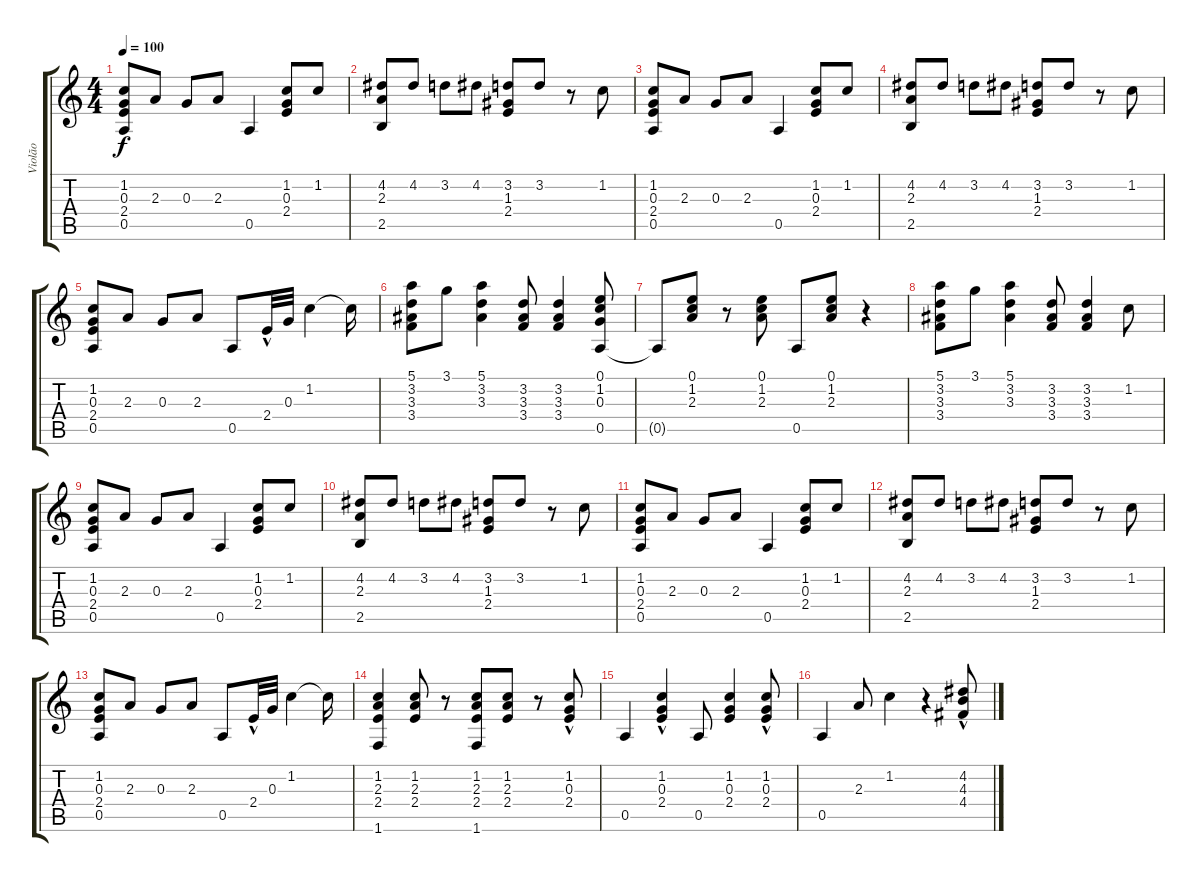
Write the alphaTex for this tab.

\track ("Violão" "Violão") {instrument acousticguitarnylon}
\staff {score tabs}
\tuning (E4 B3 G3 D3 A2 E2) {hide}
\ts (4 4)
\tempo 100
\clef g2
\ks c
(1.2 0.3 2.4 0.5).8{dy f instrument acousticguitarnylon} 2.3.8 0.3.8 2.3.8 0.5.4 (1.2 0.3 2.4).8 1.2.8 |
(4.2 2.3 2.5).8 4.2.8 3.2.8 4.2.8 (3.2 1.3 2.4).8 3.2.8 r.8 1.2.8 |
(1.2 0.3 2.4 0.5).8 2.3.8 0.3.8 2.3.8 0.5.4 (1.2 0.3 2.4).8 1.2.8 |
(4.2 2.3 2.5).8 4.2.8 3.2.8 4.2.8 (3.2 1.3 2.4).8 3.2.8 r.8 1.2.8 |
(1.2 0.3 2.4 0.5).8 2.3.8 0.3.8 2.3.8 0.5.8 2.4{hac}.32 0.3.32 1.2.4 1.2{t}.16 |
(5.1 3.2 3.3 3.4).8 3.1.8 (5.1 3.2 3.3).4 (3.2 3.3 3.4).8 (3.2 3.3 3.4).4 (0.1 1.2 0.3 0.5).8 |
0.5{t}.8 (0.1 1.2 2.3).8 r.8 (0.1 1.2 2.3).8 0.5.8 (0.1 1.2 2.3).8 r.4 |
(5.1 3.2 3.3 3.4).8 3.1.8 (5.1 3.2 3.3).4 (3.2 3.3 3.4).8 (3.2 3.3 3.4).4 1.2.8 |
(1.2 0.3 2.4 0.5).8 2.3.8 0.3.8 2.3.8 0.5.4 (1.2 0.3 2.4).8 1.2.8 |
(4.2 2.3 2.5).8 4.2.8 3.2.8 4.2.8 (3.2 1.3 2.4).8 3.2.8 r.8 1.2.8 |
(1.2 0.3 2.4 0.5).8 2.3.8 0.3.8 2.3.8 0.5.4 (1.2 0.3 2.4).8 1.2.8 |
(4.2 2.3 2.5).8 4.2.8 3.2.8 4.2.8 (3.2 1.3 2.4).8 3.2.8 r.8 1.2.8 |
(1.2 0.3 2.4 0.5).8 2.3.8 0.3.8 2.3.8 0.5.8 2.4{hac}.32 0.3.32 1.2.4 1.2{t}.16 |
(1.2 2.3 2.4 1.6).4 (1.2 2.3 2.4).8 r.8 (1.2 2.3 2.4 1.6).8 (1.2 2.3 2.4).8 r.8 (1.2{hac} 0.3{hac} 2.4{hac}).8 |
0.5.4 (1.2{hac} 0.3{hac} 2.4{hac}).4 0.5.8 (1.2 0.3 2.4).4 (1.2{hac} 0.3{hac} 2.4{hac}).8 |
0.5.4{volume 16 balance 16} 2.3.8 1.2.4 r.4 (4.2{hac} 4.3{hac} 4.4{hac}).8
